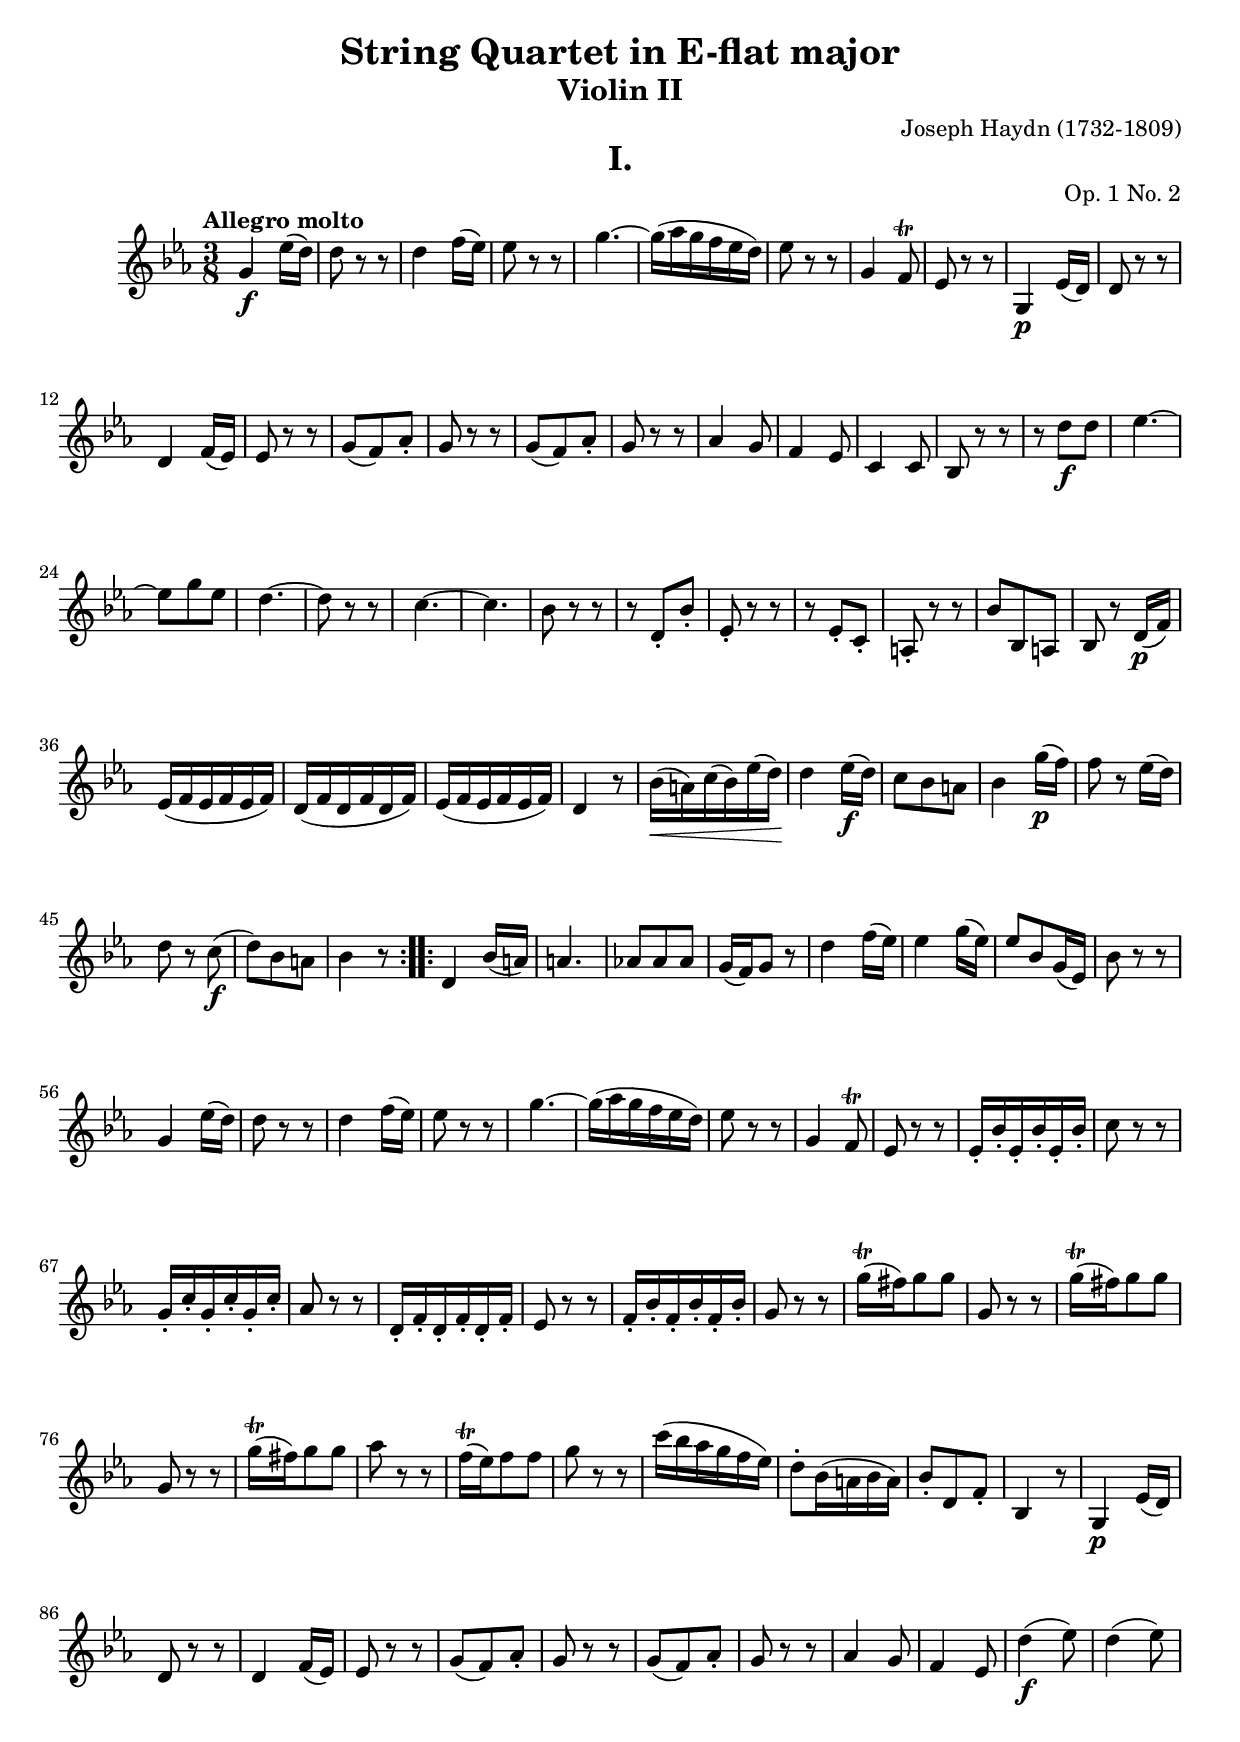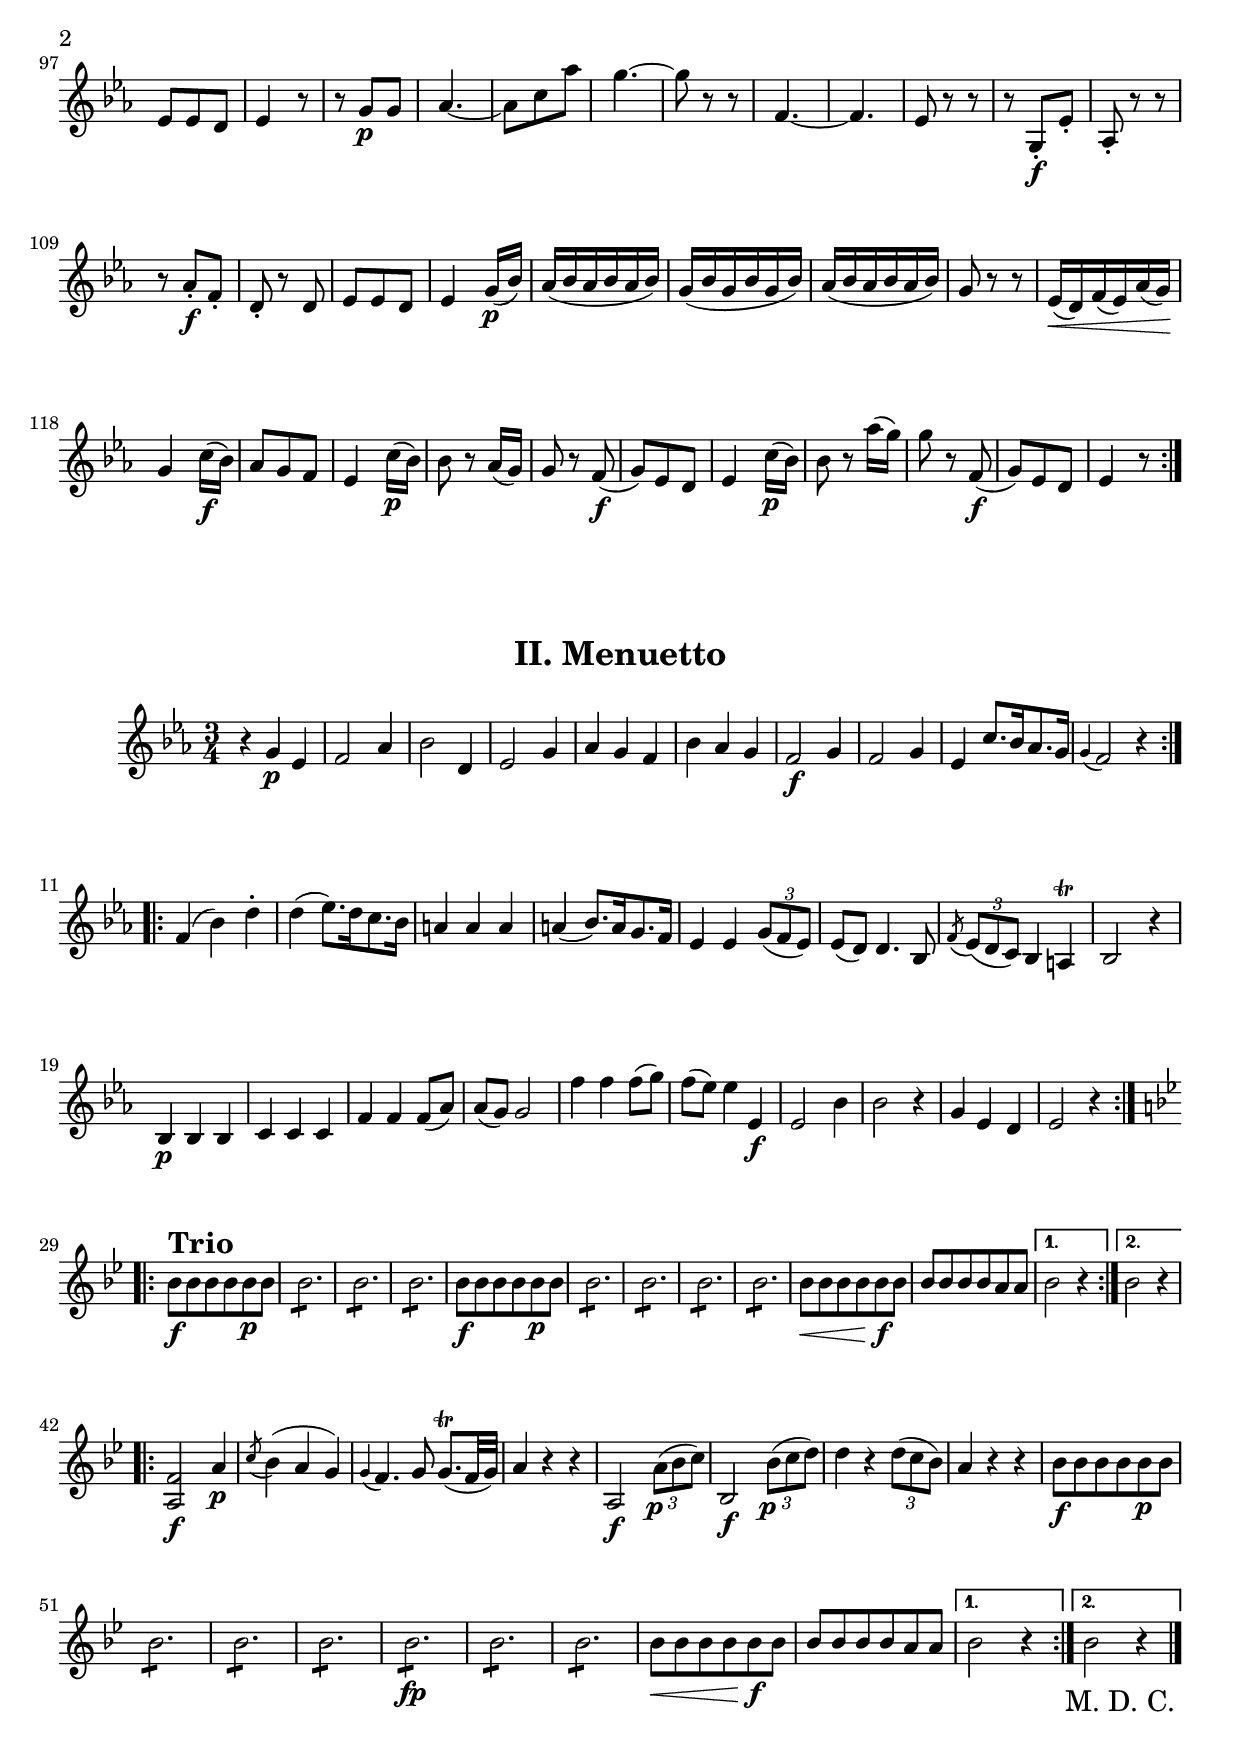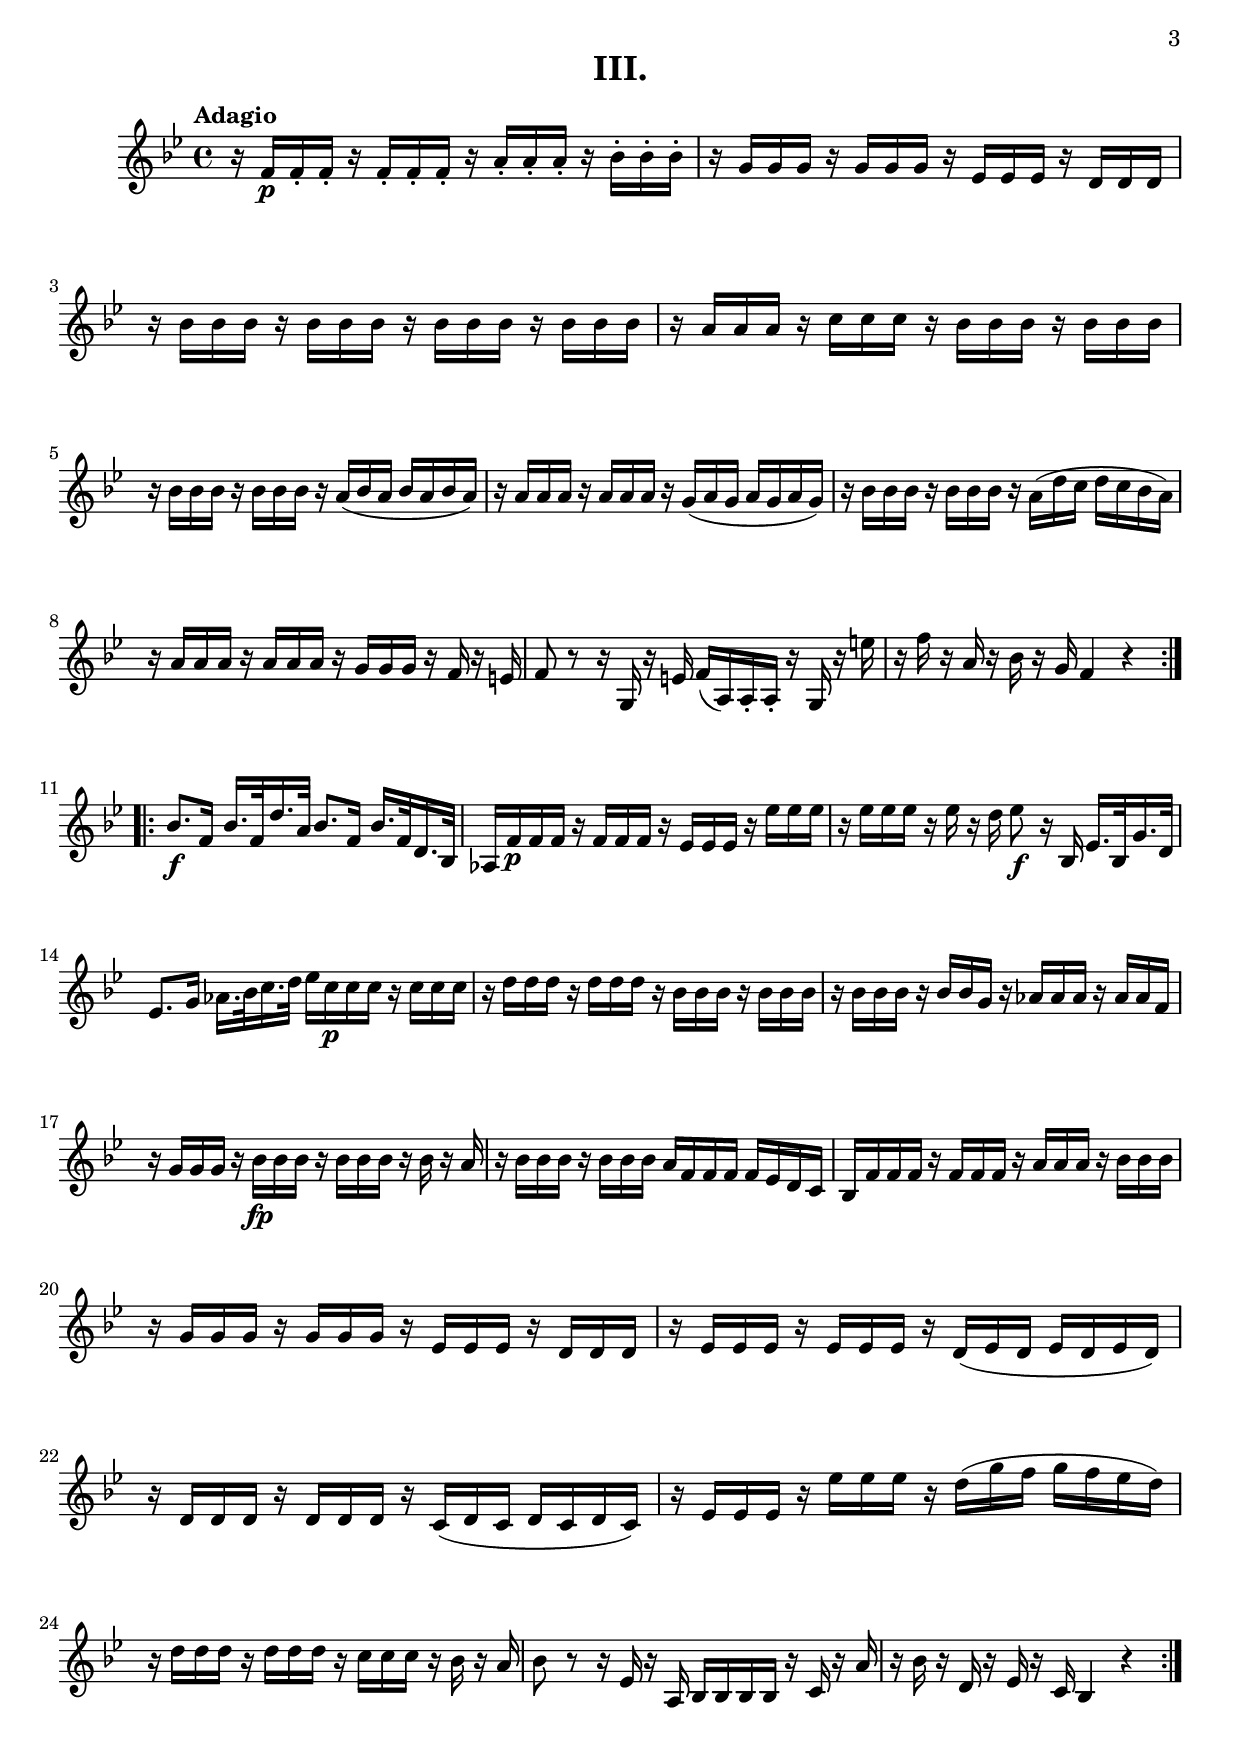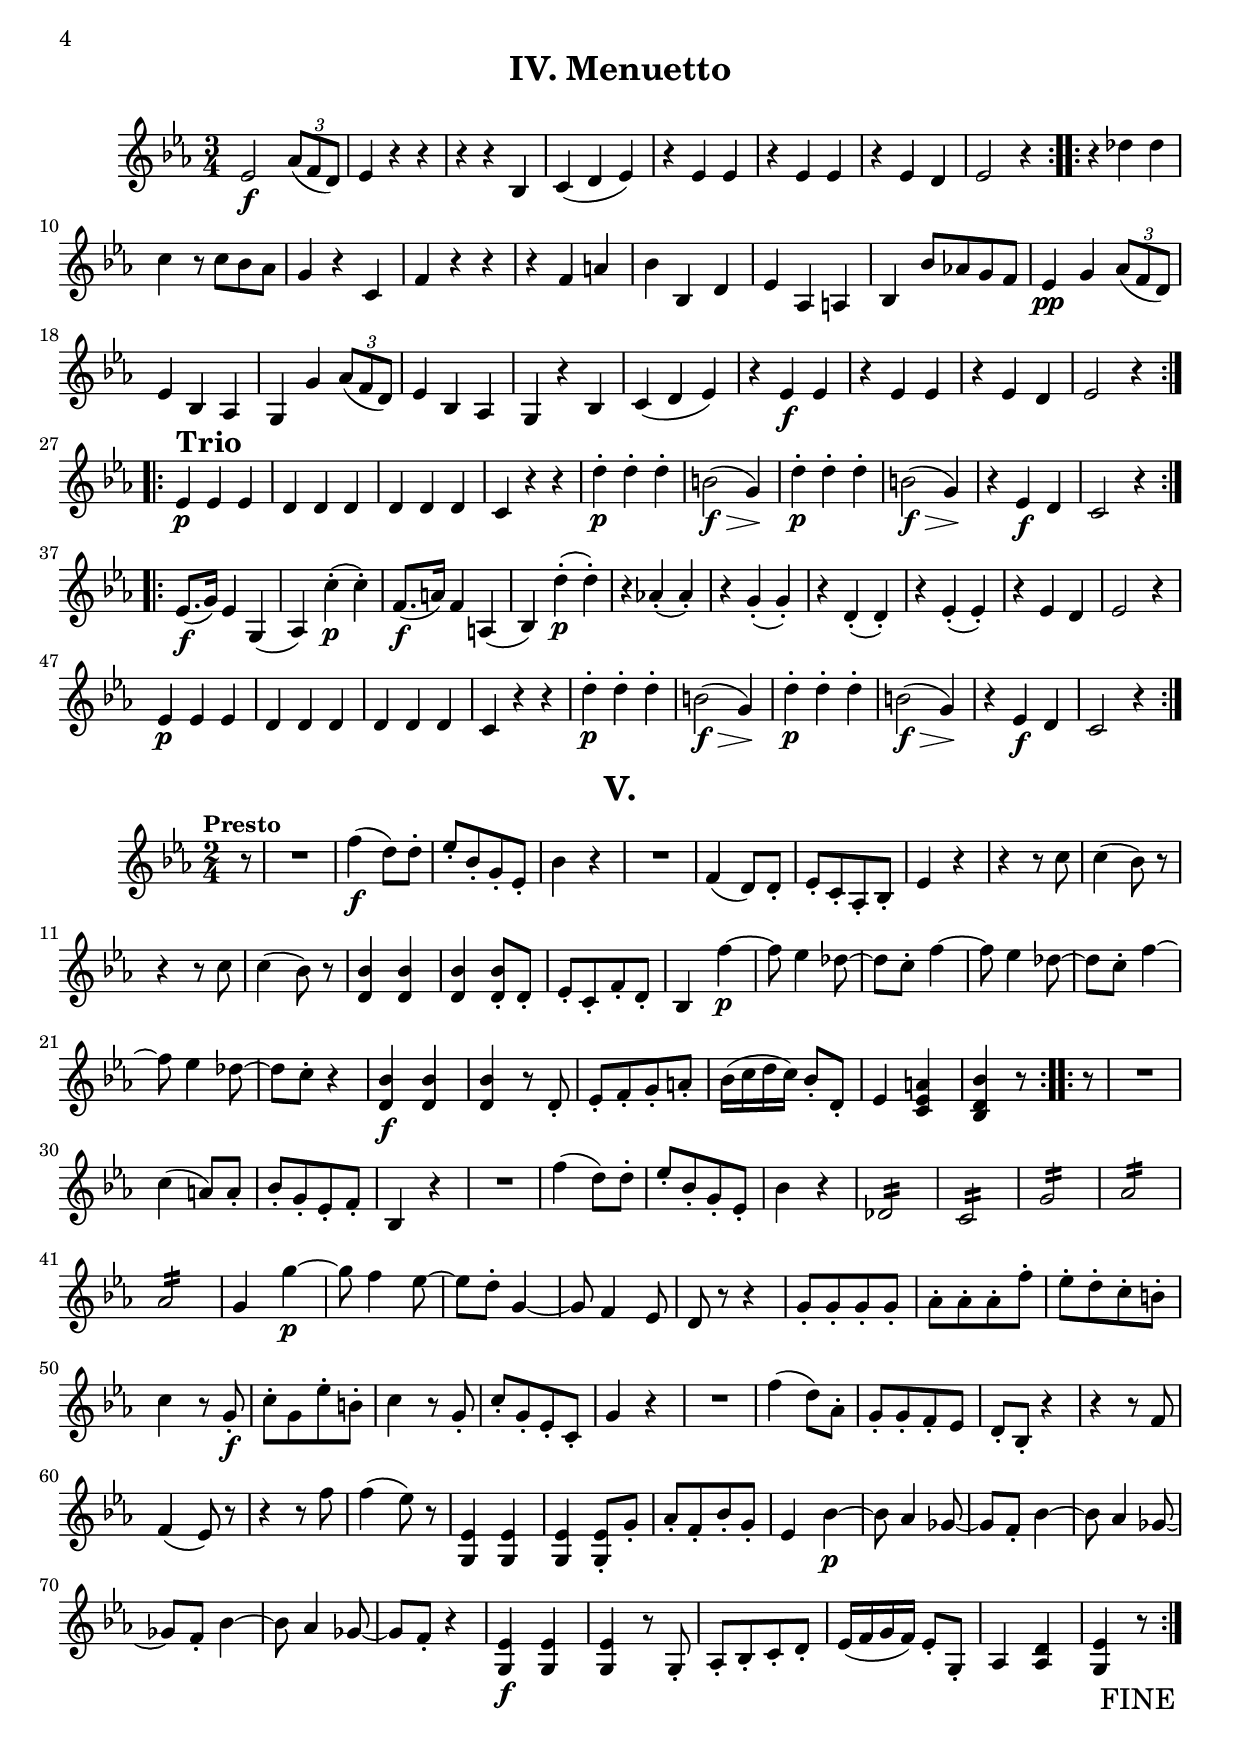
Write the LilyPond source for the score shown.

\version "2.18.2"
\language "deutsch"

\paper {
  ragged-last-bottom = ##f
}

\header {
  title = "String Quartet in E-flat major"
  subtitle = \markup { \abs-fontsize #14 "Violin II" }
  composer = "Joseph Haydn (1732-1809)"
  opus = "Op. 1 No. 2"

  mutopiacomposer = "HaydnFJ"
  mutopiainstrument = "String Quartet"
  date = "ca. 1757-62"
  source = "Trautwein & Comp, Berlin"
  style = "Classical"
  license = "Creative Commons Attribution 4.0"
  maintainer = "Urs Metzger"
}

breakVoice = { \break }

\include "defs.ily"
\version "2.18.2"

ViolinII_a = \relative g' {
  \global_a
  \repeat volta 2 {
    g4 \f es'16( d)
    d8 r r
    d4 f16( es)
    es8 r r
    \barNumberCheck 5
    g4.~
    g16( as g f es d)
    es8 r r
    g,4 f8 \tr
    es8 r r
    \barNumberCheck 10
    g,4 \p es'16( d)
    d8 r r
    d4 f16( es)
    es8 r r
    g8( f) as-.
    \barNumberCheck 15
    g8 r r
    g8( f) as-.
    g8 r r
    as4 g8
    f4 es8
    \barNumberCheck 20
    c4 c8
    b8 r r
    r8 d' \f d
    es4.~
    es8 g es
    \barNumberCheck 25
    d4.~
    d8 r r
    c4.~
    c4.
    b8 r r
    \barNumberCheck 30
    r8 d,-. b'-.
    es,8-. r r
    r8 es-. c-.
    a8-. r r
    b'8 b, a
    \barNumberCheck 35
    b8 r d16( \p f)
    es16( f es f es f)
    d16( f d f d f)
    es16( f es f es f)
    d4 r8
    \barNumberCheck 40
    b'16( \< a) c( b) es( d) \!
    d4 es16( \f d)
    c8 b a
    b4 g'16( \p f)
    f8 r es16( d)
    \barNumberCheck 45
    d8 r c( \f
    d8) b a
    b4 r8
  }
  \repeat volta 2 {
    d,4 b'16( a)
    a4.
    \barNumberCheck 50
    as!8 as as
    g16( f) g8 r
    d'4 f16( es)
    es4 g16( es)
    es8 b g16( es)
    \barNumberCheck 55
    b'8 r r
    g4 es'16( d)
    d8 r r
    d4 f16( es)
    es8 r r
    \barNumberCheck 60
    g4.~
    g16( as g f es d)
    es8 r r
    g,4 f8 \tr
    es8 r r
    \barNumberCheck 65
    es16-. b'-. es,16-. b'-. es,16-. b'-.
    c8 r r
    g16-. c-. g-. c-. g-. c-.
    as8 r r
    d,16-. f-. d-. f-. d-. f-.
    \barNumberCheck 70
    es8 r r
    f16-. b-. f-. b-. f-. b-.
    g8 r r
    g'16( \tr fis) g8 g
    g,8 r r
    \barNumberCheck 75
    g'16( \tr fis) g8 g
    g,8 r r
    g'16( \tr fis) g8 g
    as8 r r
    f16( \tr es) f8 f
    \barNumberCheck 80
    g8 r r
    c16( b as g f es)
    d8-. b16( a b a)
    b8-. d, f-.
    b,4 r8
    \barNumberCheck 85
    g4 \p es'16( d)
    d8 r r
    d4 f16( es)
    es8 r r
    g8( f) as-.
    \barNumberCheck 90
    g8 r r
    g8( f) as-.
    g8 r r
    as4 g8
    f4 es8
    \barNumberCheck 95
    d'4( \f es8)
    d4( es8)
    es,8 es d
    es4 r8
    r8 g \p g
    \barNumberCheck 100
    as4.~
    as8 c as'
    g4.~
    g8 r r
    f,4.~
    \barNumberCheck 105
    f4.
    es8 r r
    r8 g,-. \f es'-.
    as,8-. r r
    r8 as'-. \f f-.
    \barNumberCheck 110
    d8-. r d
    es8 es d
    es4 g16( \p b)
    as16( b as b as b)
    g16( b g b g b)
    \barNumberCheck 115
    as16( b as b as b)
    g8 r r
    es16( \< d) f( es) as( g) \!
    g4 c16( \f b)
    as8 g f
    \barNumberCheck 120
    es4 c'16( \p b)
    b8 r as16( g)
    g8 r f( \f
    g8) es d
    es4 c'16( \p b)
    \barNumberCheck 125
    b8 r as'16( g)
    g8 r f,( \f
    g8) es d
    es4 r8
  }
}

\version "2.18.2"
\language "deutsch"

ViolinII_b = \relative g' {
  \global_b
  \repeat volta 2 {
    r4 g \p es
    f2 as4
    b2 d,4
    es2 g4
    \barNumberCheck 5
    as4 g f
    b4 as g
    f2 \f g4
    f2 g4
    es4 c'8.[ b16 as8. g16]
    \barNumberCheck 10
    \appoggiatura g4 f2 r4
  }
  \repeat volta 2 {
    f4( b) d-.
    d4( es8.[) d16 c8. b16]
    a4 a a
    a4( b8.[) a16 g8. f16]
    \barNumberCheck 15
    es4 es \tuplet 3/2 { g8( f es) }
    es8( d) d4. b8
    \acciaccatura f'8 \tuplet 3/2 { es8( d c) } b4 a \tr
    b2 r4
    b4 \p b b
    \barNumberCheck 20
    c4 c c
    f4 f f8( as)
    as8( g) g2
    f'4 f f8( g)
    f8( es) es4 es, \f
    \barNumberCheck 25
    es2 b'4
    b2 r4
    g4 es d
    es2 r4
  }
  \break
  \repeat volta 2 {
    \key b \major
    \tempoTrio
    b'8 \f b b b b \p b
    \barNumberCheck 30
    \rt 6 b8
    \rt 6 b8
    \rt 6 b8
    b8 \f b b b b\p b
    \rt 6 b8
    \barNumberCheck 35
    \rt 6 b8
    \rt 6 b8
    \rt 6 b8
    b8 \< b b b b\f b
    b8 b b b a a
    \barNumberCheck 40
  }
  \alternative {
    { b2 r4 }
    { b2 r4 }
  }
  \breakVoice
  \repeat volta 2 {
    <a, f'>2 \f a'4 \p
    \acciaccatura c8 b4( a g)
    \appoggiatura g4 f4. g8 g8.( \tr f32 g)
    \barNumberCheck 45
    a4 r r
    a,2 \f \tuplet 3/2 { \once \override DynamicText.extra-offset = #'(-0.5 . -0.2) a'8( \p b c) }
    b,2 \f \tuplet 3/2 { \once \override DynamicText.extra-offset = #'(-0.5 . -0.2) b'8( \p c d) }
    d4 r \tuplet 3/2 { d8( c b) }
    a4 r r
    \barNumberCheck 50
    b8 \f b b b b\p b
    \rt 6 b8
    \rt 6 b8
    \rt 6 b8
    \rt 6 b8 \fp
    \barNumberCheck 55
    \rt 6 b8
    \rt 6 b8
    b8 \< b b b b\f b
    b8 b b b a a
  }
  \alternative {
    { b2 r4 }
    { b2 r4 \mdc }
  } \bar "|."
}

\version "2.18.2"

ViolinII_c = \relative f' {
  \global_c
  \repeat volta 2 {
    r16 f- \p f-. f-. r f-. f-. f-. r a-. a-. a-. r b-. b-. b-.
    r16 g g g r g g g r es es es r d d d
    r16 b' b b r b b b r b b b r b b b
    r16 a a a r c c c r b b b r b b b
    \barNumberCheck 5
    r16 b b b r b b b r a( b a b a b a)
    r16 a a a r a a a r g( a g a g a g)
    r16 b b b r b b b r a( d c d c b a)
    r16 a a a r a a a r g g g r f r e
    f8 r r16 g, r e' f( a,) a-. a-. r g r e''
    \barNumberCheck 10
    r16 f r a, r b r g f4 r
  }
  \breakVoice
  \repeat volta 2 {
    b8. \f f16 b16. f32 d'16. a32 b8. f16 b16. f32 d16. b32
    as16 f' \p f f r f f f r es es es r es' es es
    r16 es es es r es r d es8 \f r16 b, es16. b32 g'16. d32
    es8. g16 as16. b32 c16. d32 es16 c \p c c r c c c
    \barNumberCheck 15
    r16 d d d r d d d r b b b r b b b
    r16 b b b r b b g r as as as r as as f
    r16 g g g r b \fp b b r b b b r b r a
    r16 b b b r b b b a f f f f es d c
    b16 f' f f r f f f r a a a r b b b
    \barNumberCheck 20
    r16 g g g r g g g r es es es r d d d
    r16 es es es r es es es r d( es d es d es d)
    r16 d d d r d d d r c( d c d c d c)
    r16 es es es r es' es es r d( g f g f es d)
    r16 d d d r d d d r c c c r b r a
    \barNumberCheck 25
    b8 r r16 es, r a, b b b b r c r a'
    r16 b r d, r es r c b4 r
  }
}

\version "2.18.2"

ViolinII_d = \relative es' {
  \global_d
  \repeat volta 2 {
    es2 \f \tuplet 3/2 { as8( f d) }
    es4 r r
    r4 r b
    c4( d es)
    \barNumberCheck 5
    r4 es es
    r4 es es
    r4 es d
    es2 r4
  }
  \repeat volta 2 {
    r4 des' des
    \barNumberCheck 10
    c4 r8 c b as
    g4 r c,
    f4 r r
    r4 f a
    b4 b, d
    \barNumberCheck 15
    es4 as, a
    b4 b'8 as! g f
    es4 \pp g \tuplet 3/2 { as8( f d) }
    es4 b as
    g4 g' \tuplet 3/2 { as8( f d) }
    \barNumberCheck 20
    es4 b as
    g4 r b
    c4( d es)
    r4 es \f es
    r4 es es
    \barNumberCheck 25
    r4 es d
    es2 r4
  }
  \break
  \repeat volta 2 {
    \tempoTrio
    es4 \p es es
    d4 d d
    d4 d d
    \barNumberCheck 30
    c4 r r
    d'4-. \p d-. d-.
    h2( \f \> g4) \!
    d'4-. \p d-. d-.
    h2( \f \> g4) \!
    \barNumberCheck 35
    r4 es \f d
    c2 r4
  }
  \repeat volta 2 {
    es8.( \f g16) es4 g,(
    as4) c'-.( \p c-.)
    f,8.( \f a16) f4 a,(
    \barNumberCheck 40
    b4) d'-.( \p d-.)
    r4 as!-.( as-.)
    r4 g-.( g-.)
    r4 d-.( d-.)
    r4 es-.( es-.)
    \barNumberCheck 45
    r4 es d
    es2 r4
    es4 \p es es
    d4 d d
    d4 d d
    \barNumberCheck 50
    c4 r r
    d'4-. \p d-. d-.
    h2( \f \> g4) \!
    d'4-. \p d-. d-.
    h2( \f \> g4) \!
    \barNumberCheck 55
    r4 es \f d
    c2 r4
  }
}

\version "2.18.2"

ViolinII_e = \relative f'' {
  \global_e
  \repeat volta 2 {
    r8
    R2
    f4( \f d8) d-.
    es8-. b-. g-. es-.
    b'4 r
    \barNumberCheck 5
    R2
    f4( d8) d-.
    es8-. c-. as-. b-.
    es4 r
    r4 r8 c'
    \barNumberCheck 10
    c4( b8) r
    r4 r8 c
    c4( b8) r
    <d, b'>4 <d b'>
    <d b'>4 <d b'>8-. d-.
    \barNumberCheck 15
    es8-. c-. f-. d-.
    b4 f''~ \p
    f8 es4 des8~
    des8 c8-. f4~
    f8 es4 des8~
    \barNumberCheck 20
    des8 c8-. f4~
    f8 es4 des8~
    des8 c8-. r4
    <d, b'>4 \f <d b'>
    <d b'>4 r8 d-.
    \barNumberCheck 25
    es8-. f-.g-.a-.
    b16( c d c) b8-. d,-.
    es4 <c es a>
    <b d b'>4 r8
  }
  \repeat volta 2 {
    r8
    R2
    \barNumberCheck 30
    c'4( a8) a-.
    b8-. g-. es-. f-.
    b,4 r
    R2
    f''4( d8) d-.
    \barNumberCheck 35
    es8-. b-. g-. es-.
    b'4 r
    \rt 8 des,16
    \rt8 c
    \rt8 g'
    \barNumberCheck 40
    \rt8 as
    \rt8 as
    g4 g'~ \p
    g8 f4 es8~
    es8 d-. g,4~
    \barNumberCheck 45
    g8 f4 es8
    d8 r r4
    g8-. g-. g-. g-.
    as8-. as-. as-. f'-.
    es8-. d-. c-. h-.
    \barNumberCheck 50
    c4 r8 g-. \f
    c8-. g es'-. h-.
    c4 r8 g-.
    c8-. g-. es-. c-.
    g'4 r
    \barNumberCheck 55
    R2
    f'4( d8) as-.
    g8-. g-. f-. es
    d8-. b-. r4
    r4 r8 f'
    \barNumberCheck 60
    f4( es8) r
    r4 r8 f'
    f4( es8) r
    <g,, es'>4 <g es'>
    <g es'>4 <g es'>8-. g'-.
    \barNumberCheck 65
    as8-. f-. b-. g-.
    es4 b'~ \p
    b8 as4 ges8~
    ges8 f-. b4~
    b8 as4 ges8~
    \barNumberCheck 70
    ges8 f-. b4~
    b8 as4 ges8~
    ges8 f-. r4
    <g, es'>4 \f <g es'>
    <g es'>4 r8 g-.
    \barNumberCheck 75
    as8-. b-. c-. d-.
    es16( f g f) es8-. g,-.
    as4 <as d>
    <g es'>4 r8 \fine
  }
}


\score {
  \ViolinII_a
  \header {
    piece = \markup { \fill-line { \center-column { \abs-fontsize #16 \bold \raise #3 { "I." } } } }
  }
  \layout { indent = 10 \mm }
}

\score {
  \ViolinII_b
  \header {
    opus = " "
    piece = \markup { \fill-line { \center-column { \abs-fontsize #16 \bold \raise #3 { "II. Menuetto" } } } }
  }
  \layout { indent = 10 \mm }
}

\pageBreak

\score {
  \ViolinII_c
  \header {
    opus = " "
    piece = \markup { \fill-line { \center-column { \abs-fontsize #16 \bold \raise #2 { "III." } } } }
  }
  \layout { indent = 10 \mm }
}

\pageBreak

\score {
  \ViolinII_d
  \header {
    opus = " "
piece = \markup { \fill-line { \center-column { \abs-fontsize #16 \bold \raise #3 { "IV. Menuetto" } } } }
  }
  \layout { indent = 10 \mm }
}

\score {
  \ViolinII_e
  \header {
    opus = " "
    piece = \markup { \fill-line { \center-column { \abs-fontsize #16 \bold \raise #1 { "V." } } } }
  }
  \layout { indent = 10 \mm }
}